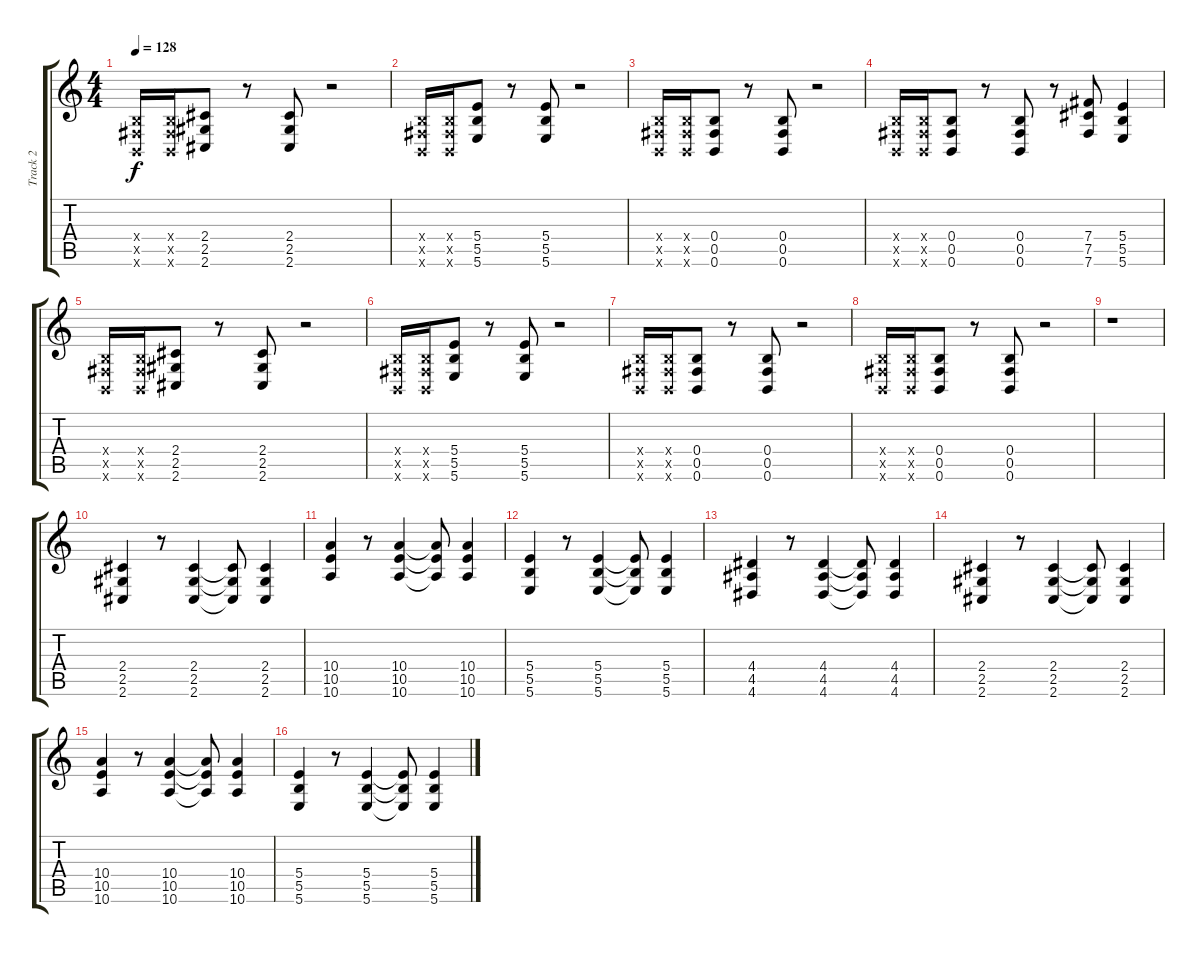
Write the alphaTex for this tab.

\track ("Track 2" "Track 2") {instrument distortionguitar}
\staff {score tabs}
\tuning (Db4 Ab3 E3 B2 Gb2 B1) {hide}
\ts (4 4)
\tempo 128
\clef g2
\ks c
(0.4{x} 0.5{x} 0.6{x}).16{dy f} (0.4{x} 0.5{x} 0.6{x}).16 (2.4 2.5 2.6).8 r.8 (2.4 2.5 2.6).8 r.2 |
(0.4{x} 0.5{x} 0.6{x}).16 (0.4{x} 0.5{x} 0.6{x}).16 (5.4 5.5 5.6).8 r.8 (5.4 5.5 5.6).8 r.2 |
(0.4{x} 0.5{x} 0.6{x}).16 (0.4{x} 0.5{x} 0.6{x}).16 (0.4 0.5 0.6).8 r.8 (0.4 0.5 0.6).8 r.2 |
(0.4{x} 0.5{x} 0.6{x}).16 (0.4{x} 0.5{x} 0.6{x}).16 (0.4 0.5 0.6).8 r.8 (0.4 0.5 0.6).8 r.8 (7.4 7.5 7.6).8 (5.4 5.5 5.6).4 |
(0.4{x} 0.5{x} 0.6{x}).16 (0.4{x} 0.5{x} 0.6{x}).16 (2.4 2.5 2.6).8 r.8 (2.4 2.5 2.6).8 r.2 |
(0.4{x} 0.5{x} 0.6{x}).16 (0.4{x} 0.5{x} 0.6{x}).16 (5.4 5.5 5.6).8 r.8 (5.4 5.5 5.6).8 r.2 |
(0.4{x} 0.5{x} 0.6{x}).16 (0.4{x} 0.5{x} 0.6{x}).16 (0.4 0.5 0.6).8 r.8 (0.4 0.5 0.6).8 r.2 |
(0.4{x} 0.5{x} 0.6{x}).16 (0.4{x} 0.5{x} 0.6{x}).16 (0.4 0.5 0.6).8 r.8 (0.4 0.5 0.6).8 r.2 |
r.1 |
(2.4 2.5 2.6).4 r.8 (2.4 2.5 2.6).4 (2.4{t} 2.5{t} 2.6{t}).8 (2.4 2.5 2.6).4 |
(10.4 10.5 10.6).4 r.8 (10.4 10.5 10.6).4 (10.4{t} 10.5{t} 10.6{t}).8 (10.4 10.5 10.6).4 |
(5.4 5.5 5.6).4 r.8 (5.4 5.5 5.6).4 (5.4{t} 5.5{t} 5.6{t}).8 (5.4 5.5 5.6).4 |
(4.4 4.5 4.6).4 r.8 (4.4 4.5 4.6).4 (4.4{t} 4.5{t} 4.6{t}).8 (4.4 4.5 4.6).4 |
(2.4 2.5 2.6).4 r.8 (2.4 2.5 2.6).4 (2.4{t} 2.5{t} 2.6{t}).8 (2.4 2.5 2.6).4 |
(10.4 10.5 10.6).4 r.8 (10.4 10.5 10.6).4 (10.4{t} 10.5{t} 10.6{t}).8 (10.4 10.5 10.6).4 |
(5.4 5.5 5.6).4 r.8 (5.4 5.5 5.6).4 (5.4{t} 5.5{t} 5.6{t}).8 (5.4 5.5 5.6).4
